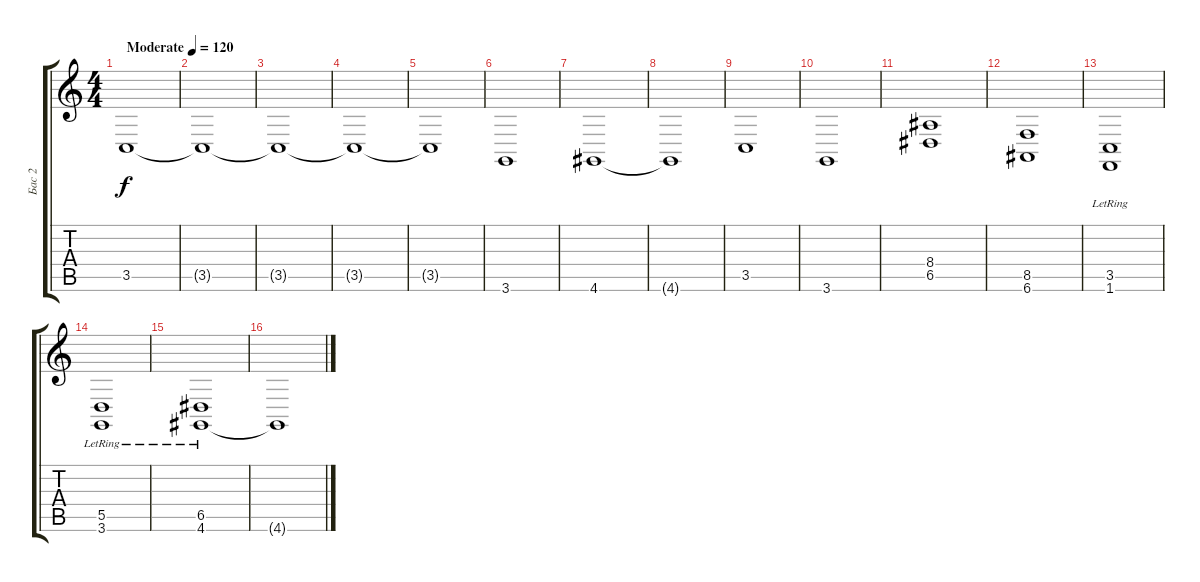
\track ("Бас 2" "Бас 2") {instrument stringensemble2}
\staff {score tabs}
\tuning (E4 B3 G3 D3 A2 E2) {hide}
\ts (4 4)
\tempo (120 "Moderate")
\clef g2
\ks c
3.5.1{dy f instrument stringensemble2} |
3.5{t}.1 |
3.5{t}.1 |
3.5{t}.1 |
3.5{t}.1 |
3.6.1 |
4.6.1 |
4.6{t}.1 |
3.5.1 |
3.6.1 |
(8.4 6.5).1 |
(8.5 6.6).1 |
(3.5 1.6{lr}).1 |
(5.5 3.6{lr}).1 |
(6.5 4.6{lr}).1 |
4.6{t}.1
